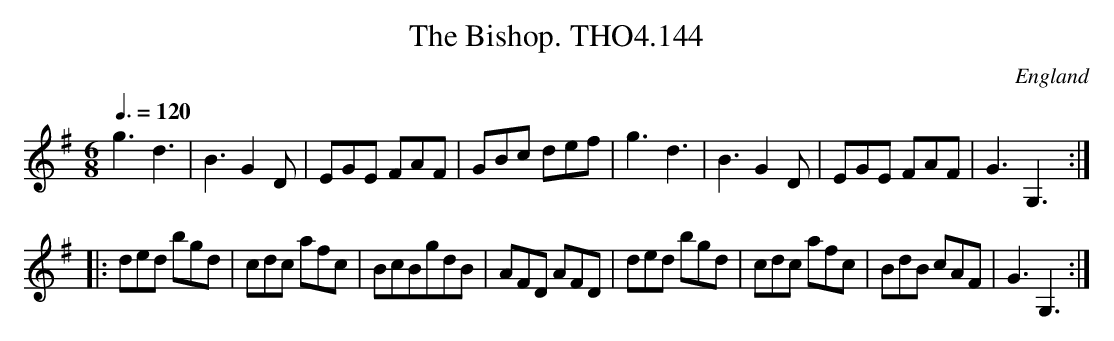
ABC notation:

X:1
T:Bishop. THO4.144, The
O:England
M:6/8
L:1/8
Q:3/8=120
K:G major
g3d3|B3 G2 D|EGE FAF|GBc def|g3d3|B3 G2 D|EGE FAF|G3G,3:|
|:ded bgd|cdc afc|BcBgdB|AFD AFD|ded bgd|cdc afc|BdB cAF|G3G,3:|
